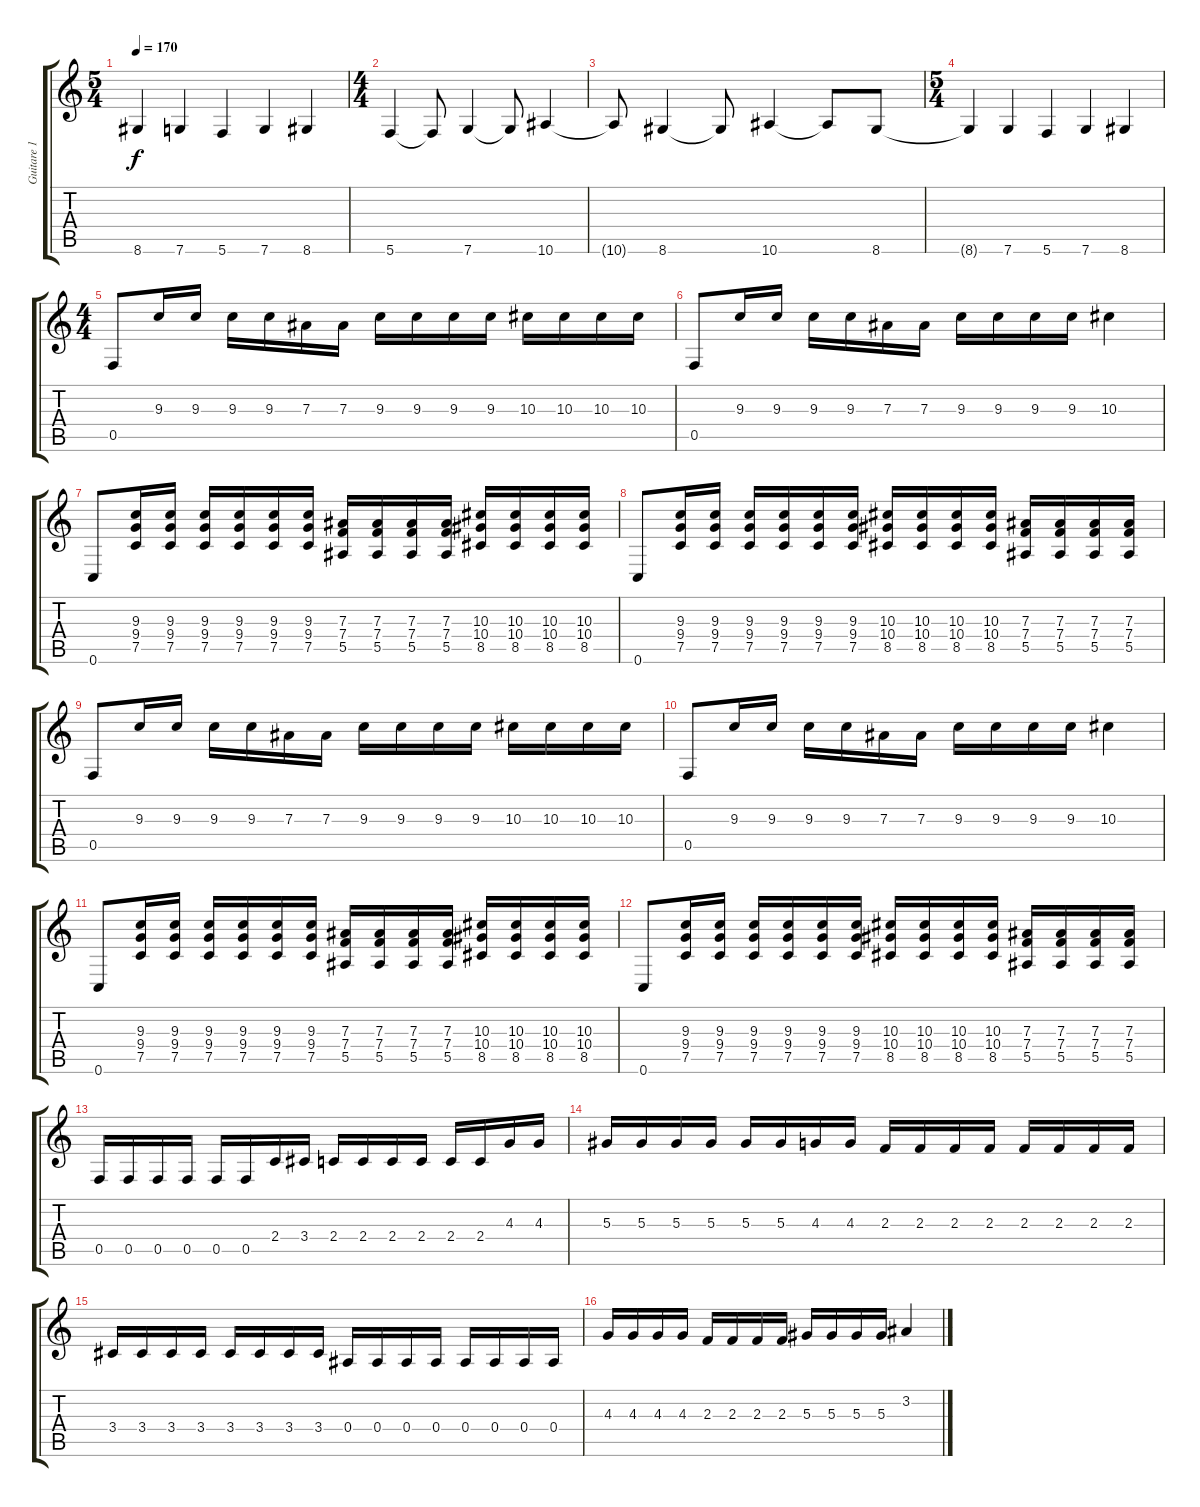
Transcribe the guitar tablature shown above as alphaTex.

\track ("Guitare 1" "Guitare 1") {instrument distortionguitar}
\staff {score tabs}
\tuning (C4 G3 Eb3 Bb2 F2 C2) {hide}
\ts (5 4)
\tempo 170
\clef g2
\ks c
8.6{t}.4{dy f} 7.6.4 5.6.4 7.6.4 8.6.4 |
\ts (4 4)
5.6.4 5.6{t}.8 7.6.4 7.6{t}.8 10.6.4 |
10.6{t}.8 8.6.4 8.6{t}.8 10.6.4 10.6{t}.8 8.6.8 |
\ts (5 4)
8.6{t}.4 7.6.4 5.6.4 7.6.4 8.6.4 |
\ts (4 4)
0.5.8 9.3.16 9.3.16 9.3.16 9.3.16 7.3.16 7.3.16 9.3.16 9.3.16 9.3.16 9.3.16 10.3.16 10.3.16 10.3.16 10.3.16 |
0.5.8 9.3.16 9.3.16 9.3.16 9.3.16 7.3.16 7.3.16 9.3.16 9.3.16 9.3.16 9.3.16 10.3.4 |
0.6.8 (9.3 9.4 7.5).16 (9.3 9.4 7.5).16 (9.3 9.4 7.5).16 (9.3 9.4 7.5).16 (9.3 9.4 7.5).16 (9.3 9.4 7.5).16 (7.3 7.4 5.5).16 (7.3 7.4 5.5).16 (7.3 7.4 5.5).16 (7.3 7.4 5.5).16 (10.3 10.4 8.5).16 (10.3 10.4 8.5).16 (10.3 10.4 8.5).16 (10.3 10.4 8.5).16 |
0.6.8 (9.3 9.4 7.5).16 (9.3 9.4 7.5).16 (9.3 9.4 7.5).16 (9.3 9.4 7.5).16 (9.3 9.4 7.5).16 (9.3 9.4 7.5).16 (10.3 10.4 8.5).16 (10.3 10.4 8.5).16 (10.3 10.4 8.5).16 (10.3 10.4 8.5).16 (7.3 7.4 5.5).16 (7.3 7.4 5.5).16 (7.3 7.4 5.5).16 (7.3 7.4 5.5).16 |
0.5.8 9.3.16 9.3.16 9.3.16 9.3.16 7.3.16 7.3.16 9.3.16 9.3.16 9.3.16 9.3.16 10.3.16 10.3.16 10.3.16 10.3.16 |
0.5.8 9.3.16 9.3.16 9.3.16 9.3.16 7.3.16 7.3.16 9.3.16 9.3.16 9.3.16 9.3.16 10.3.4 |
0.6.8 (9.3 9.4 7.5).16 (9.3 9.4 7.5).16 (9.3 9.4 7.5).16 (9.3 9.4 7.5).16 (9.3 9.4 7.5).16 (9.3 9.4 7.5).16 (7.3 7.4 5.5).16 (7.3 7.4 5.5).16 (7.3 7.4 5.5).16 (7.3 7.4 5.5).16 (10.3 10.4 8.5).16 (10.3 10.4 8.5).16 (10.3 10.4 8.5).16 (10.3 10.4 8.5).16 |
0.6.8 (9.3 9.4 7.5).16 (9.3 9.4 7.5).16 (9.3 9.4 7.5).16 (9.3 9.4 7.5).16 (9.3 9.4 7.5).16 (9.3 9.4 7.5).16 (10.3 10.4 8.5).16 (10.3 10.4 8.5).16 (10.3 10.4 8.5).16 (10.3 10.4 8.5).16 (7.3 7.4 5.5).16 (7.3 7.4 5.5).16 (7.3 7.4 5.5).16 (7.3 7.4 5.5).16 |
0.5.16 0.5.16 0.5.16 0.5.16 0.5.16 0.5.16 2.4.16 3.4.16 2.4.16 2.4.16 2.4.16 2.4.16 2.4.16 2.4.16 4.3.16 4.3.16 |
5.3.16 5.3.16 5.3.16 5.3.16 5.3.16 5.3.16 4.3.16 4.3.16 2.3.16 2.3.16 2.3.16 2.3.16 2.3.16 2.3.16 2.3.16 2.3.16 |
3.4.16 3.4.16 3.4.16 3.4.16 3.4.16 3.4.16 3.4.16 3.4.16 0.4.16 0.4.16 0.4.16 0.4.16 0.4.16 0.4.16 0.4.16 0.4.16 |
4.3.16 4.3.16 4.3.16 4.3.16 2.3.16 2.3.16 2.3.16 2.3.16 5.3.16 5.3.16 5.3.16 5.3.16 3.2.4
